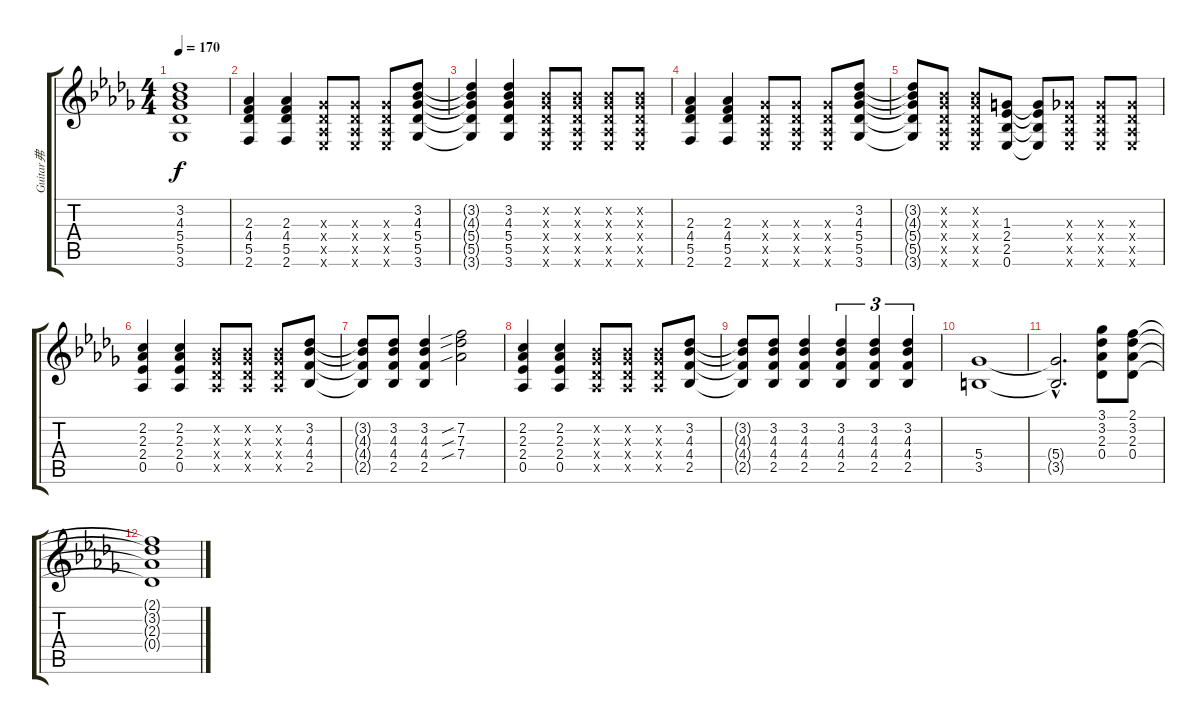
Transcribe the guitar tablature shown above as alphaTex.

\track ("Guitar弗" "Guitar弗") {instrument distortionguitar}
\staff {score tabs}
\tuning (Eb4 Bb3 Gb3 Db3 Ab2 Eb2) {hide}
\ts (4 4)
\tempo 170
\clef g2
\ks db
(3.2{t} 4.3{t} 5.4{t} 5.5{t} 3.6{t}).1{dy f} |
(2.3 4.4 5.5 2.6).4 (2.3 4.4 5.5 2.6).4 (0.3{x} 0.4{x} 0.5{x} 0.6{x}).8 (0.3{x} 0.4{x} 0.5{x} 0.6{x}).8 (0.3{x} 0.4{x} 0.5{x} 0.6{x}).8 (3.2 4.3 5.4 5.5 3.6).8 |
(3.2{t} 4.3{t} 5.4{t} 5.5{t} 3.6{t}).4 (3.2 4.3 5.4 5.5 3.6).4 (0.2{x} 0.3{x} 0.4{x} 0.5{x} 0.6{x}).8 (0.2{x} 0.3{x} 0.4{x} 0.5{x} 0.6{x}).8 (0.2{x} 0.3{x} 0.4{x} 0.5{x} 0.6{x}).8 (0.2{x} 0.3{x} 0.4{x} 0.5{x} 0.6{x}).8 |
(2.3 4.4 5.5 2.6).4 (2.3 4.4 5.5 2.6).4 (0.3{x} 0.4{x} 0.5{x} 0.6{x}).8 (0.3{x} 0.4{x} 0.5{x} 0.6{x}).8 (0.3{x} 0.4{x} 0.5{x} 0.6{x}).8 (3.2 4.3 5.4 5.5 3.6).8 |
(3.2{t} 4.3{t} 5.4{t} 5.5{t} 3.6{t}).8 (0.2{x} 0.3{x} 0.4{x} 0.5{x} 0.6{x}).8 (0.2{x} 0.3{x} 0.4{x} 0.5{x} 0.6{x}).8 (1.3 2.4 2.5 0.6).8 (1.3{t} 2.4{t} 2.5{t} 0.6{t}).8 (0.3{x} 0.4{x} 0.5{x} 0.6{x}).8 (0.3{x} 0.4{x} 0.5{x} 0.6{x}).8 (0.3{x} 0.4{x} 0.5{x} 0.6{x}).8 |
(2.2 2.3 2.4 0.5).4 (2.2 2.3 2.4 0.5).4 (0.2{x} 0.3{x} 0.4{x} 0.5{x}).8 (0.2{x} 0.3{x} 0.4{x} 0.5{x}).8 (0.2{x} 0.3{x} 0.4{x} 0.5{x}).8 (3.2 4.3 4.4 2.5).8 |
(3.2{t} 4.3{t} 4.4{t} 2.5{t}).8 (3.2 4.3 4.4 2.5).8 (3.2 4.3 4.4 2.5).4 (7.2{sib} 7.3{sib} 7.4{sib}).2 |
(2.2 2.3 2.4 0.5).4 (2.2 2.3 2.4 0.5).4 (0.2{x} 0.3{x} 0.4{x} 0.5{x}).8 (0.2{x} 0.3{x} 0.4{x} 0.5{x}).8 (0.2{x} 0.3{x} 0.4{x} 0.5{x}).8 (3.2 4.3 4.4 2.5).8 |
(3.2{t} 4.3{t} 4.4{t} 2.5{t}).8 (3.2 4.3 4.4 2.5).8 (3.2 4.3 4.4 2.5).4 (3.2 4.3 4.4 2.5).4{tu (3 2)} (3.2 4.3 4.4 2.5).4{tu (3 2)} (3.2 4.3 4.4 2.5).4{tu (3 2)} |
(5.4 3.5).1 |
(5.4{hac t} 3.5{hac t}).2{d} (3.1 3.2 2.3 0.4).8 (2.1 3.2 2.3 0.4).8 |
(2.1{t} 3.2{t} 2.3{t} 0.4{t}).1
